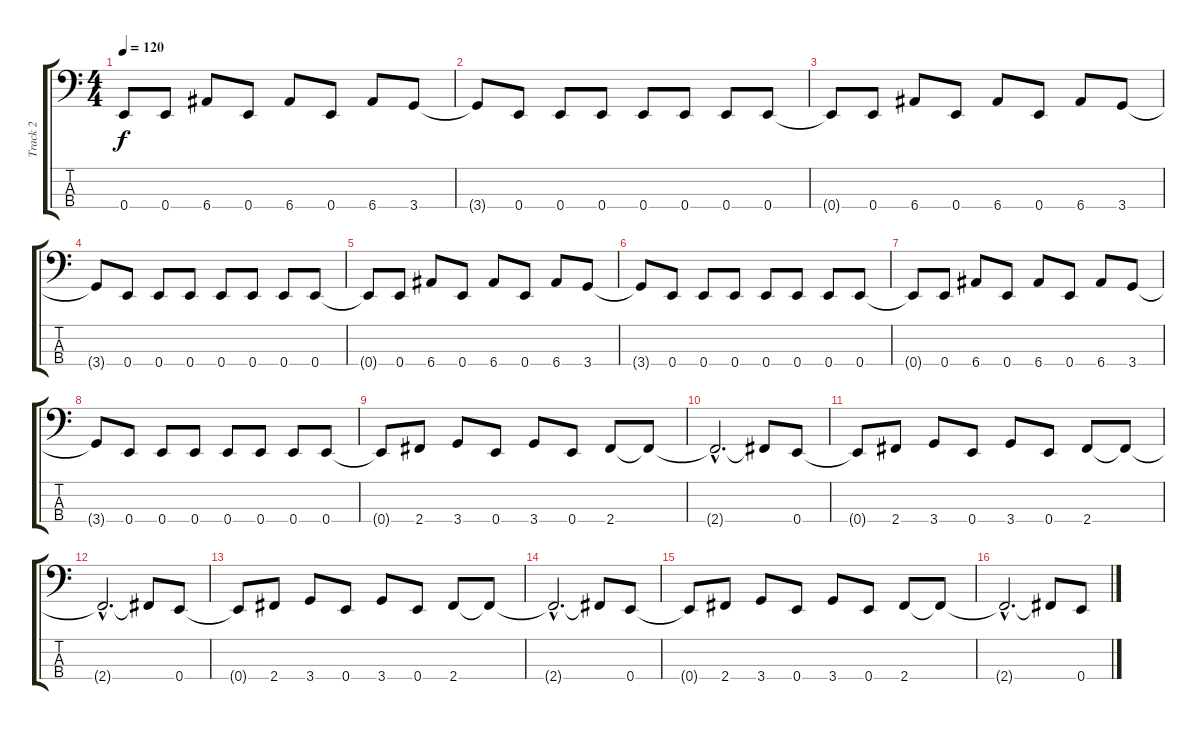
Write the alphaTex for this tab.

\track ("Track 2" "Track 2") {instrument electricbasspick}
\staff {score tabs}
\tuning (G2 D2 A1 E1) {hide}
\ts (4 4)
\tempo 120
\clef f4
\ks c
0.4{t}.8{dy f} 0.4.8 6.4.8 0.4.8 6.4.8 0.4.8 6.4.8 3.4.8 |
3.4{t}.8 0.4.8 0.4.8 0.4.8 0.4.8 0.4.8 0.4.8 0.4.8 |
0.4{t}.8 0.4.8 6.4.8 0.4.8 6.4.8 0.4.8 6.4.8 3.4.8 |
3.4{t}.8 0.4.8 0.4.8 0.4.8 0.4.8 0.4.8 0.4.8 0.4.8 |
0.4{t}.8 0.4.8 6.4.8 0.4.8 6.4.8 0.4.8 6.4.8 3.4.8 |
3.4{t}.8 0.4.8 0.4.8 0.4.8 0.4.8 0.4.8 0.4.8 0.4.8 |
0.4{t}.8 0.4.8 6.4.8 0.4.8 6.4.8 0.4.8 6.4.8 3.4.8 |
3.4{t}.8 0.4.8 0.4.8 0.4.8 0.4.8 0.4.8 0.4.8 0.4.8 |
0.4{t}.8 2.4.8 3.4.8 0.4.8 3.4.8 0.4.8 2.4.8 2.4{t}.8 |
2.4{hac t}.2{d} 2.4{t}.8 0.4.8 |
0.4{t}.8 2.4.8 3.4.8 0.4.8 3.4.8 0.4.8 2.4.8 2.4{t}.8 |
2.4{hac t}.2{d} 2.4{t}.8 0.4.8 |
0.4{t}.8 2.4.8 3.4.8 0.4.8 3.4.8 0.4.8 2.4.8 2.4{t}.8 |
2.4{hac t}.2{d} 2.4{t}.8 0.4.8 |
0.4{t}.8 2.4.8 3.4.8 0.4.8 3.4.8 0.4.8 2.4.8 2.4{t}.8 |
2.4{hac t}.2{d} 2.4{t}.8 0.4.8
